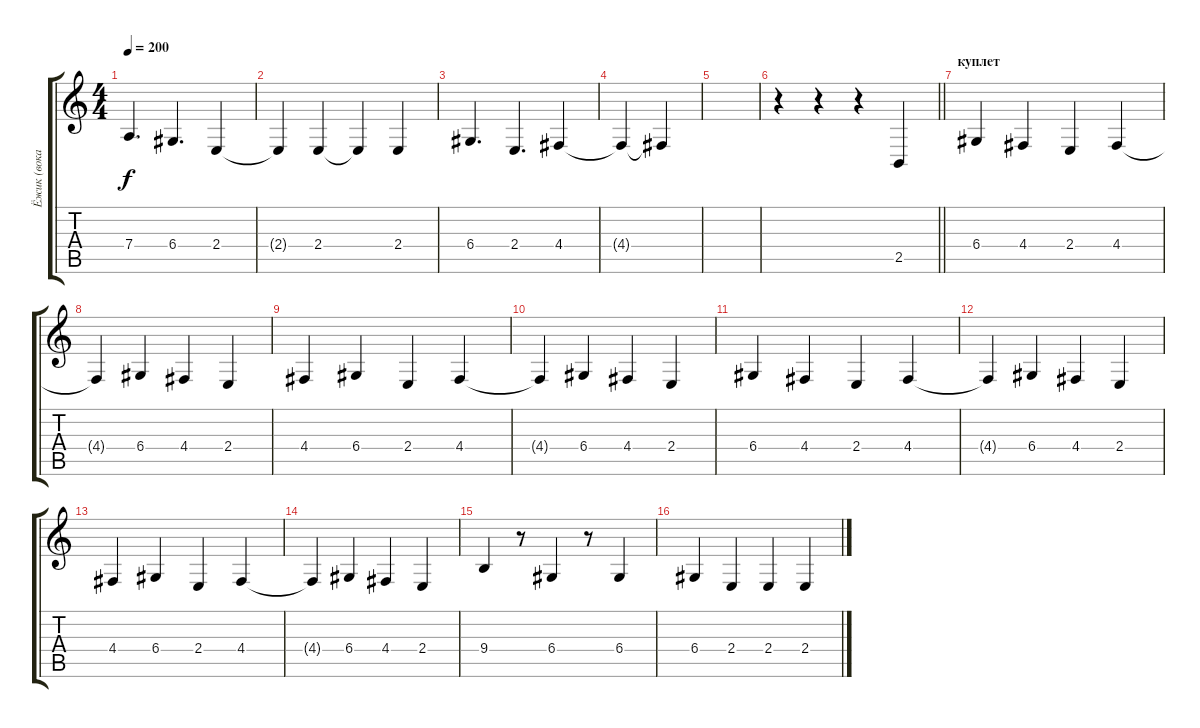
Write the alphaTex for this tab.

\track ("Ёжик (вокал)" "Ёжик (вока") {instrument lead8bassandlead}
\staff {score tabs}
\tuning (E4 B3 G3 D3 A2 E2) {hide}
\ts (4 4)
\tempo 200
\clef g2
\ks c
7.4.4{d dy f} 6.4.4{d} 2.4.4 |
2.4{t}.4 2.4.4 2.4{t}.4 2.4.4 |
6.4.4{d} 2.4.4{d} 4.4.4 |
4.4{t}.4 4.4{t}.4 |
|
\barLineRight lightlight
r.4 r.4 r.4 2.5.4 |
\section ("" "куплет")
6.4.4 4.4.4 2.4.4 4.4.4 |
4.4{t}.4 6.4.4 4.4.4 2.4.4 |
4.4.4 6.4.4 2.4.4 4.4.4 |
4.4{t}.4 6.4.4 4.4.4 2.4.4 |
6.4.4 4.4.4 2.4.4 4.4.4 |
4.4{t}.4 6.4.4 4.4.4 2.4.4 |
4.4.4 6.4.4 2.4.4 4.4.4 |
4.4{t}.4 6.4.4 4.4.4 2.4.4 |
9.4.4 r.8 6.4.4 r.8 6.4.4 |
6.4.4 2.4.4 2.4.4 2.4.4
